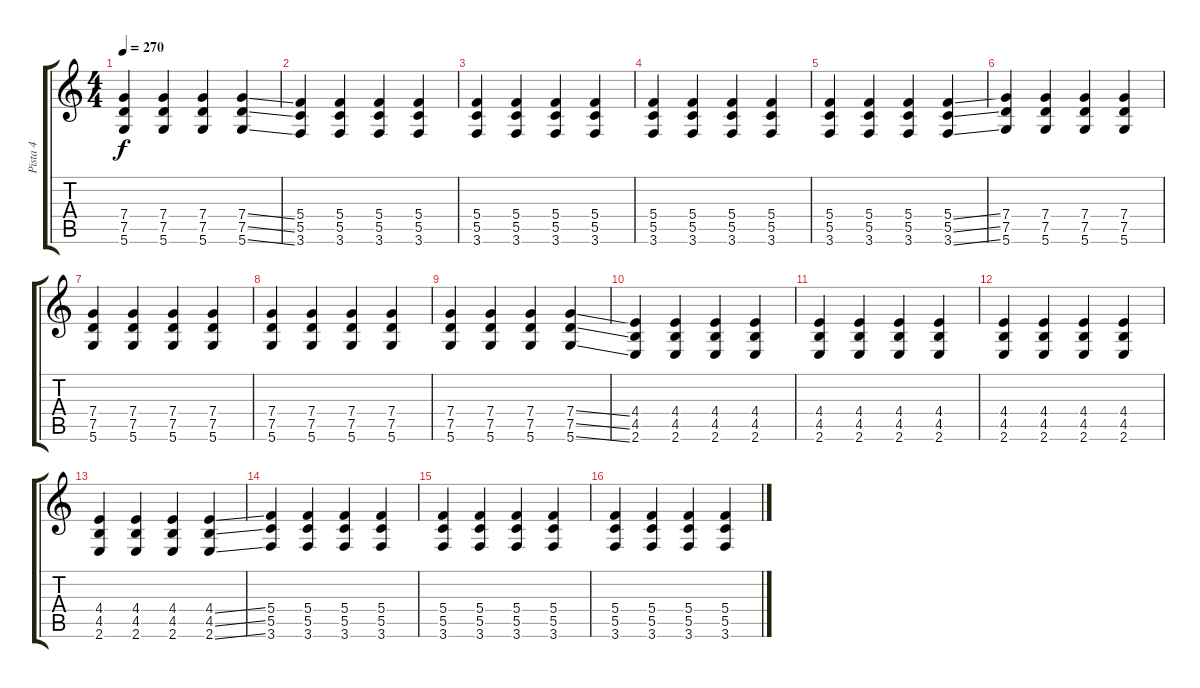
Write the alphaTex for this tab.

\track ("Pista 4" "Pista 4") {instrument distortionguitar}
\staff {score tabs}
\tuning (D4 A3 F3 C3 G2 D2) {hide}
\ts (4 4)
\tempo 270
\clef g2
\ks c
(7.4 7.5 5.6).4{dy f} (7.4 7.5 5.6).4 (7.4 7.5 5.6).4 (7.4{ss} 7.5{ss} 5.6{ss}).4 |
(5.4 5.5 3.6).4 (5.4 5.5 3.6).4 (5.4 5.5 3.6).4 (5.4 5.5 3.6).4 |
(5.4 5.5 3.6).4 (5.4 5.5 3.6).4 (5.4 5.5 3.6).4 (5.4 5.5 3.6).4 |
(5.4 5.5 3.6).4 (5.4 5.5 3.6).4 (5.4 5.5 3.6).4 (5.4 5.5 3.6).4 |
(5.4 5.5 3.6).4 (5.4 5.5 3.6).4 (5.4 5.5 3.6).4 (5.4{ss} 5.5{ss} 3.6{ss}).4 |
(7.4 7.5 5.6).4 (7.4 7.5 5.6).4 (7.4 7.5 5.6).4 (7.4 7.5 5.6).4 |
(7.4 7.5 5.6).4 (7.4 7.5 5.6).4 (7.4 7.5 5.6).4 (7.4 7.5 5.6).4 |
(7.4 7.5 5.6).4 (7.4 7.5 5.6).4 (7.4 7.5 5.6).4 (7.4 7.5 5.6).4 |
(7.4 7.5 5.6).4 (7.4 7.5 5.6).4 (7.4 7.5 5.6).4 (7.4{ss} 7.5{ss} 5.6{ss}).4 |
(4.4 4.5 2.6).4 (4.4 4.5 2.6).4 (4.4 4.5 2.6).4 (4.4 4.5 2.6).4 |
(4.4 4.5 2.6).4 (4.4 4.5 2.6).4 (4.4 4.5 2.6).4 (4.4 4.5 2.6).4 |
(4.4 4.5 2.6).4 (4.4 4.5 2.6).4 (4.4 4.5 2.6).4 (4.4 4.5 2.6).4 |
(4.4 4.5 2.6).4 (4.4 4.5 2.6).4 (4.4 4.5 2.6).4 (4.4{ss} 4.5{ss} 2.6{ss}).4 |
(5.4 5.5 3.6).4 (5.4 5.5 3.6).4 (5.4 5.5 3.6).4 (5.4 5.5 3.6).4 |
(5.4 5.5 3.6).4 (5.4 5.5 3.6).4 (5.4 5.5 3.6).4 (5.4 5.5 3.6).4 |
(5.4 5.5 3.6).4 (5.4 5.5 3.6).4 (5.4 5.5 3.6).4 (5.4{ss} 5.5{ss} 3.6{ss}).4
